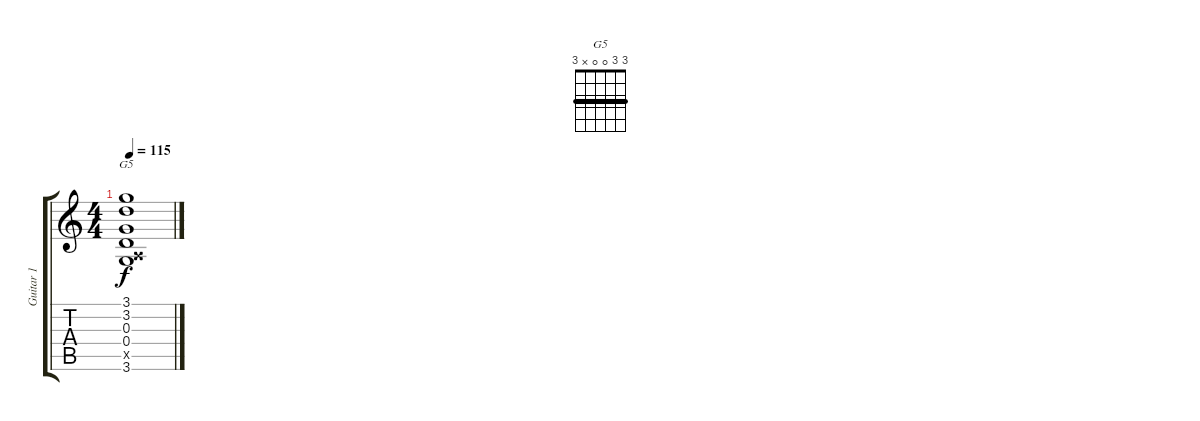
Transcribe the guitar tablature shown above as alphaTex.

\track ("Guitar 1" "Guitar 1") {instrument acousticguitarsteel}
\staff {score tabs}
\tuning (E4 B3 G3 D3 A2 E2) {hide}
\chord ("G5" 3 3 0 0 x 3) {barre 3}
\ts (4 4)
\tempo 115
\clef g2
\ks c
(3.1 3.2 0.3 0.4 0.5{x} 3.6).1{ch "G5" dy f}
